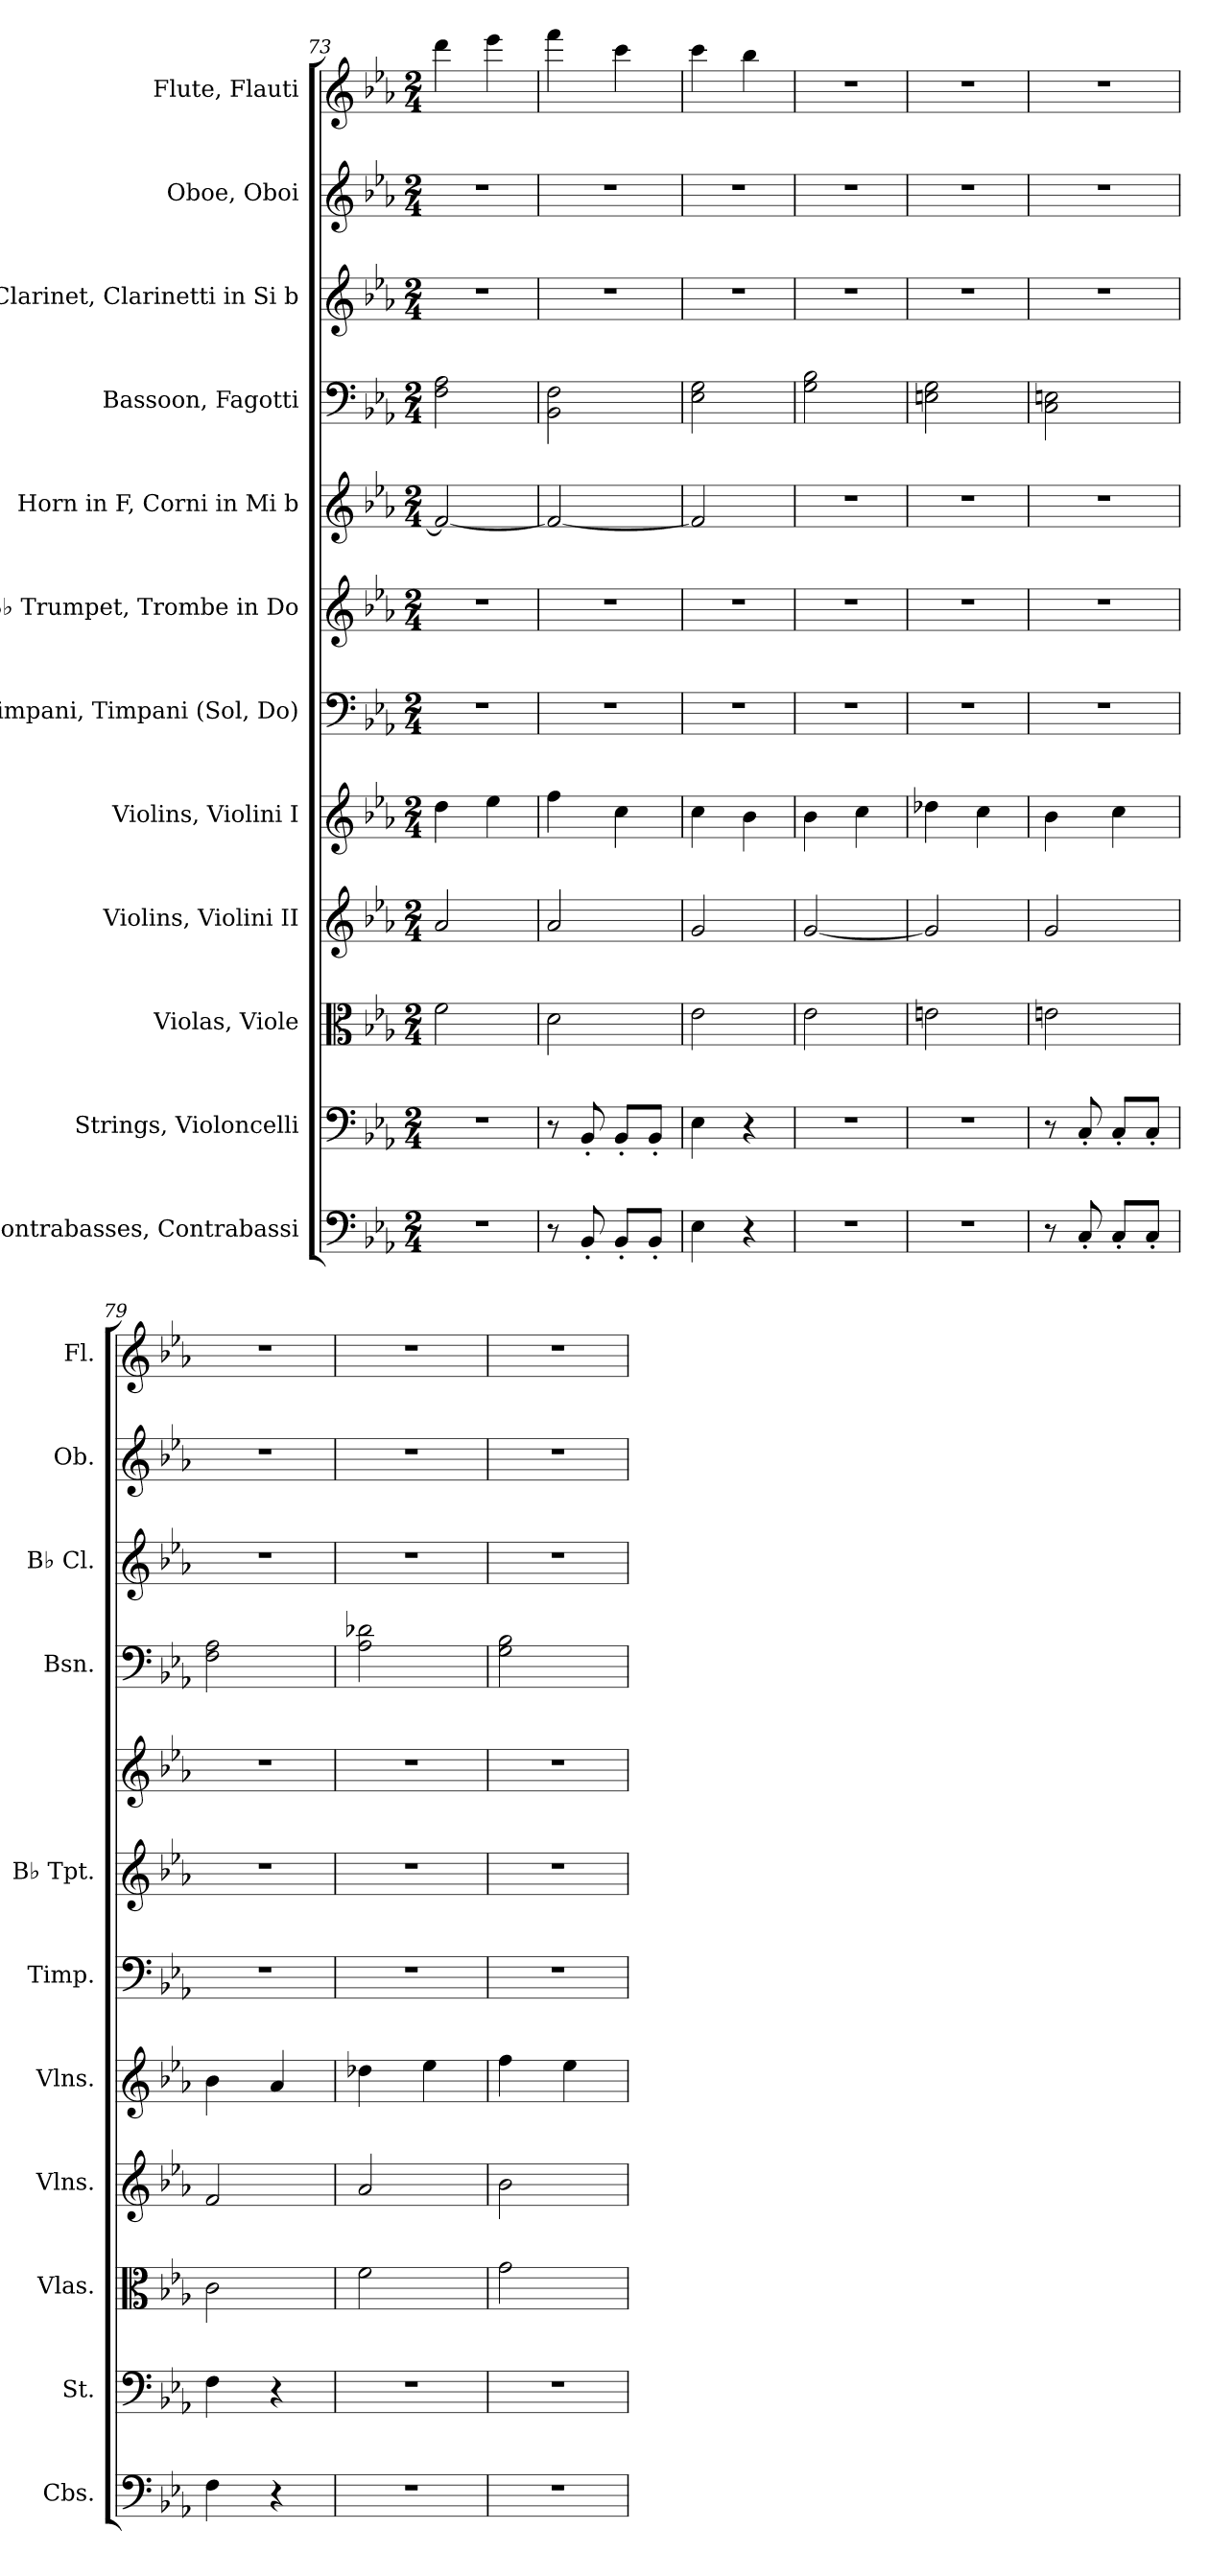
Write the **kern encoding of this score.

**kern	**kern	**kern	**kern	**kern	**kern	**kern	**kern	**kern	**kern	**kern	**kern
*part12	*part11	*part10	*part9	*part8	*part7	*part6	*part5	*part4	*part3	*part2	*part1
*staff12	*staff11	*staff10	*staff9	*staff8	*staff7	*staff6	*staff5	*staff4	*staff3	*staff2	*staff1
*I"Contrabasses, Contrabassi	*I"Strings, Violoncelli	*I"Violas, Viole	*I"Violins, Violini II	*I"Violins, Violini I	*I"Timpani, Timpani (Sol, Do)	*I"B♭ Trumpet, Trombe in Do	*I"Horn in F, Corni in Mi b	*I"Bassoon, Fagotti	*I"B♭ Clarinet, Clarinetti in Si b	*I"Oboe, Oboi	*I"Flute, Flauti
*I'Cbs.	*I'St.	*I'Vlas.	*I'Vlns.	*I'Vlns.	*I'Timp.	*I'B♭ Tpt.	*	*I'Bsn.	*I'B♭ Cl.	*I'Ob.	*I'Fl.
*clefF4	*clefF4	*clefC3	*clefG2	*clefG2	*clefF4	*clefG2	*clefG2	*clefF4	*clefG2	*clefG2	*clefG2
*ITrd7c12	*	*	*	*	*	*ITrd1c2	*ITrd4c7	*	*ITrd1c2	*	*
*k[b-e-a-]	*k[b-e-a-]	*k[b-e-a-]	*k[b-e-a-]	*k[b-e-a-]	*k[b-e-a-]	*k[b-e-a-d-g-]	*k[b-e-a-d-]	*k[b-e-a-]	*k[b-e-a-d-g-]	*k[b-e-a-]	*k[b-e-a-]
*M2/4	*M2/4	*M2/4	*M2/4	*M2/4	*M2/4	*M2/4	*M2/4	*M2/4	*M2/4	*M2/4	*M2/4
=73	=73	=73	=73	=73	=73	=73	=73	=73	=73	=73	=73
2r	2r	2f\	2a-/	4dd\	2r	2r	2B-/_	2F\ 2A-\	2r	2r	4ddd\
.	.	.	.	4ee-\	.	.	.	.	.	.	4eee-\
!!LO:PB:g=z
=74	=74	=74	=74	=74	=74	=74	=74	=74	=74	=74	=74
8r	8r	2d\	2a-/	4ff\	2r	2r	2B-/_	2BB-\ 2F\	2r	2r	4fff\
8BBB-'/	8BB-'/	.	.	.	.	.	.	.	.	.	.
8BBB-'/L	8BB-'/L	.	.	4cc\	.	.	.	.	.	.	4ccc\
8BBB-'/J	8BB-'/J	.	.	.	.	.	.	.	.	.	.
=75	=75	=75	=75	=75	=75	=75	=75	=75	=75	=75	=75
4EE-\	4E-\	2e-\	2g/	4cc\	2r	2r	2B-/]	2E-\ 2G\	2r	2r	4ccc\
4r	4r	.	.	4b-\	.	.	.	.	.	.	4bb-\
=76	=76	=76	=76	=76	=76	=76	=76	=76	=76	=76	=76
2r	2r	2e-\	[2g/	4b-\	2r	2r	2r	2G\ 2B-\	2r	2r	2r
.	.	.	.	4cc\	.	.	.	.	.	.	.
=77	=77	=77	=77	=77	=77	=77	=77	=77	=77	=77	=77
2r	2r	2en\	2g/]	4dd-X\	2r	2r	2r	2En\ 2G\	2r	2r	2r
.	.	.	.	4cc\	.	.	.	.	.	.	.
=78	=78	=78	=78	=78	=78	=78	=78	=78	=78	=78	=78
8r	8r	2en\	2g/	4b-\	2r	2r	2r	2C\ 2En\	2r	2r	2r
8CC'/	8C'/	.	.	.	.	.	.	.	.	.	.
8CC'/L	8C'/L	.	.	4cc\	.	.	.	.	.	.	.
8CC'/J	8C'/J	.	.	.	.	.	.	.	.	.	.
=79	=79	=79	=79	=79	=79	=79	=79	=79	=79	=79	=79
4FF\	4F\	2c\	2f/	4b-\	2r	2r	2r	2F\ 2A-\	2r	2r	2r
4r	4r	.	.	4a-/	.	.	.	.	.	.	.
=80	=80	=80	=80	=80	=80	=80	=80	=80	=80	=80	=80
2r	2r	2f\	2a-/	4dd-X\	2r	2r	2r	2A-\ 2d-X\	2r	2r	2r
.	.	.	.	4ee-\	.	.	.	.	.	.	.
=81	=81	=81	=81	=81	=81	=81	=81	=81	=81	=81	=81
2r	2r	2g\	2b-\	4ff\	2r	2r	2r	2G\ 2B-\	2r	2r	2r
.	.	.	.	4ee-\	.	.	.	.	.	.	.
=	=	=	=	=	=	=	=	=	=	=	=
*-	*-	*-	*-	*-	*-	*-	*-	*-	*-	*-	*-
